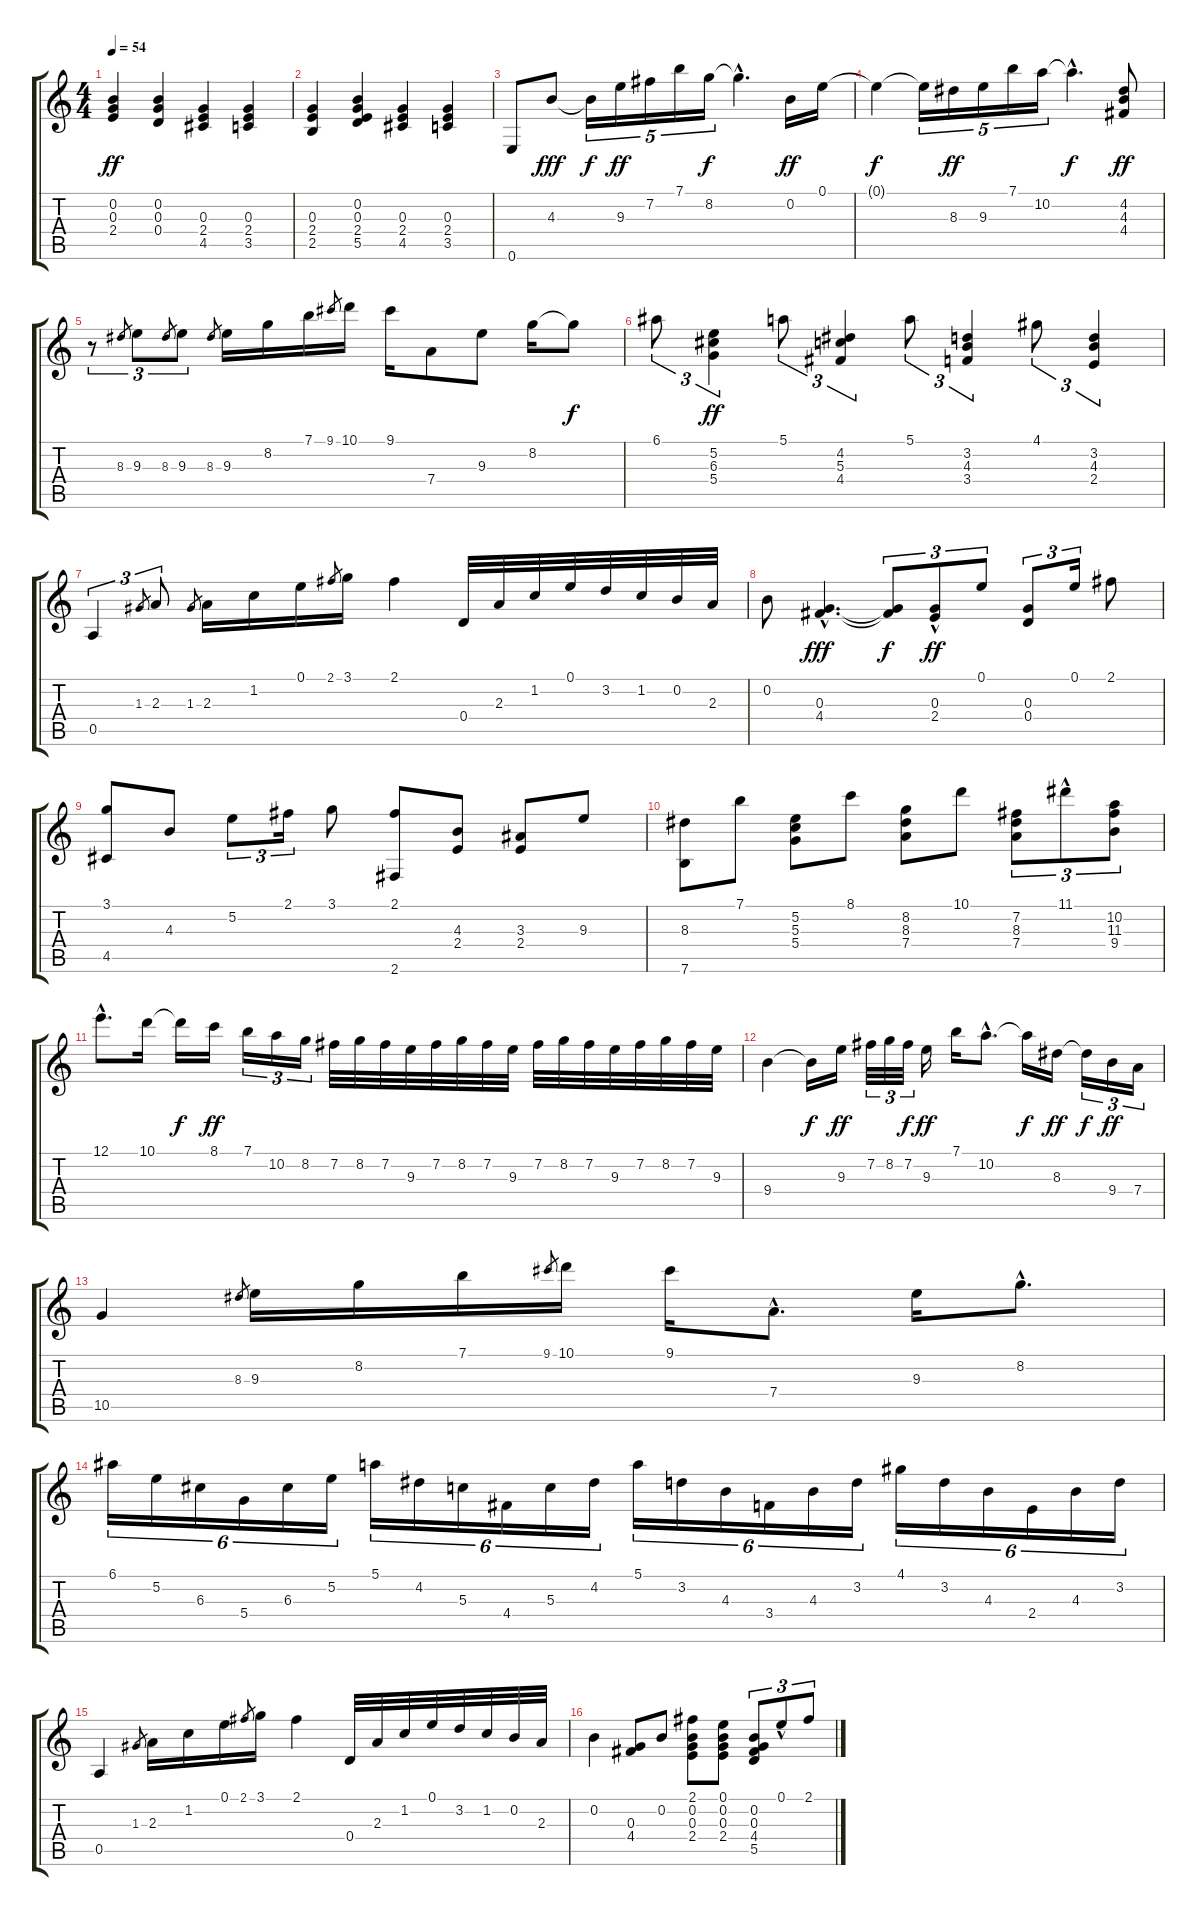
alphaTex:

\track "" {instrument acousticguitarnylon}
\staff {score tabs}
\tuning (E4 B3 G3 D3 A2 E2) {hide}
\ts (4 4)
\tempo 54
\clef g2
\ks c
(0.2 0.3 2.4).4{dy ff instrument acousticguitarnylon} (0.2 0.3 0.4).4 (0.3 2.4 4.5).4 (0.3 2.4 3.5).4 |
(0.3 2.4 2.5).4 (0.2 0.3 2.4 5.5).4 (0.3 2.4 4.5).4 (0.3 2.4 3.5).4 |
0.6.8 4.3.8{dy fff} 4.3{t}.16{tu (5 4) dy f} 9.3.16{tu (5 4) dy ff} 7.2.16{tu (5 4)} 7.1.16{tu (5 4)} 8.2.16{tu (5 4) dy f} 8.2{hac t}.4{d} 0.2.16{dy ff} 0.1.16 |
0.1{t}.4{dy f} 0.1{t}.16{tu (5 4)} 8.3.16{tu (5 4) dy ff} 9.3.16{tu (5 4)} 7.1.16{tu (5 4)} 10.2.16{tu (5 4)} 10.2{hac t}.4{d dy f} (4.2 4.3 4.4).8{dy ff} |
r.8{tu (3 2)} 8.3.8{gr} 9.3.8{tu (3 2)} 8.3.8{gr} 9.3.8{tu (3 2)} 8.3.8{gr} 9.3.16 8.2.16 7.1.16 9.1.8{gr} 10.1.16 9.1.16 7.4.8 9.3.8 8.2.16 8.2{t}.8{dy f} |
6.1.8{tu (3 2)} (5.2 6.3 5.4).4{tu (3 2) dy ff} 5.1.8{tu (3 2)} (4.2 5.3 4.4).4{tu (3 2)} 5.1.8{tu (3 2)} (3.2 4.3 3.4).4{tu (3 2)} 4.1.8{tu (3 2)} (3.2 4.3 2.4).4{tu (3 2)} |
0.5.4{tu (3 2)} 1.3.8{gr} 2.3.8{tu (3 2)} 1.3.8{gr} 2.3.16 1.2.16 0.1.16 2.1.8{gr} 3.1.16 2.1.4 0.4.32 2.3.32 1.2.32 0.1.32 3.2.32 1.2.32 0.2.32 2.3.32 |
0.2.8 (0.3{hac} 4.4{hac}).4{d dy fff} (0.3{t} 4.4{t}).8{tu (3 2) dy f} (0.3{hac} 2.4{hac}).8{tu (3 2) dy ff} 0.1.8{tu (3 2)} (0.3 0.4).8{tu (3 2)} 0.1.16{tu (3 2)} 2.1.8 |
(3.1 4.5).8 4.3.8 5.2.8{tu (3 2)} 2.1.16{tu (3 2)} 3.1.8 (2.1 2.6).8 (4.3 2.4).8 (3.3 2.4).8 9.3.8 |
(8.3 7.6).8 7.1.8 (5.2 5.3 5.4).8 8.1.8 (8.2 8.3 7.4).8 10.1.8 (7.2 8.3 7.4).8{tu (3 2)} 11.1{hac}.8{tu (3 2)} (10.2 11.3 9.4).8{tu (3 2)} |
12.1{hac}.8{d} 10.1.16 10.1{t}.16{dy f} 8.1.16{dy ff} 7.1.16{tu (3 2)} 10.2.16{tu (3 2)} 8.2.16{tu (3 2)} 7.2.32 8.2.32 7.2.32 9.3.32 7.2.32 8.2.32 7.2.32 9.3.32 7.2.32 8.2.32 7.2.32 9.3.32 7.2.32 8.2.32 7.2.32 9.3.32 |
9.4.4 9.4{t}.16{dy f} 9.3.16{dy ff} 7.2.32{tu (3 2)} 8.2.32{tu (3 2)} 7.2.32{tu (3 2) dy f} 9.3.16{dy ff} 7.1.16 10.2{hac}.8{d} 10.2{t}.16{dy f} 8.3.16{dy ff} 8.3{t}.16{tu (3 2) dy f} 9.4.16{tu (3 2) dy ff} 7.4.16{tu (3 2)} |
10.5.4 8.3.8{gr} 9.3.16 8.2.16 7.1.16 9.1.8{gr} 10.1.16 9.1.16 7.4{hac}.8{d} 9.3.16 8.2{hac}.8{d} |
6.1.16{tu (6 4)} 5.2.16{tu (6 4)} 6.3.16{tu (6 4)} 5.4.16{tu (6 4)} 6.3.16{tu (6 4)} 5.2.16{tu (6 4)} 5.1.16{tu (6 4)} 4.2.16{tu (6 4)} 5.3.16{tu (6 4)} 4.4.16{tu (6 4)} 5.3.16{tu (6 4)} 4.2.16{tu (6 4)} 5.1.16{tu (6 4)} 3.2.16{tu (6 4)} 4.3.16{tu (6 4)} 3.4.16{tu (6 4)} 4.3.16{tu (6 4)} 3.2.16{tu (6 4)} 4.1.16{tu (6 4)} 3.2.16{tu (6 4)} 4.3.16{tu (6 4)} 2.4.16{tu (6 4)} 4.3.16{tu (6 4)} 3.2.16{tu (6 4)} |
0.5.4 1.3.8{gr} 2.3.16 1.2.16 0.1.16 2.1.8{gr} 3.1.16 2.1.4 0.4.32 2.3.32 1.2.32 0.1.32 3.2.32 1.2.32 0.2.32 2.3.32 |
0.2.4 (0.3 4.4).8 0.2.8 (2.1 0.2 0.3 2.4).8 (0.1 0.2 0.3 2.4).8 (0.2 0.3 4.4 5.5).8{tu (3 2)} 0.1{hac}.8{tu (3 2)} 2.1.8{tu (3 2)}
